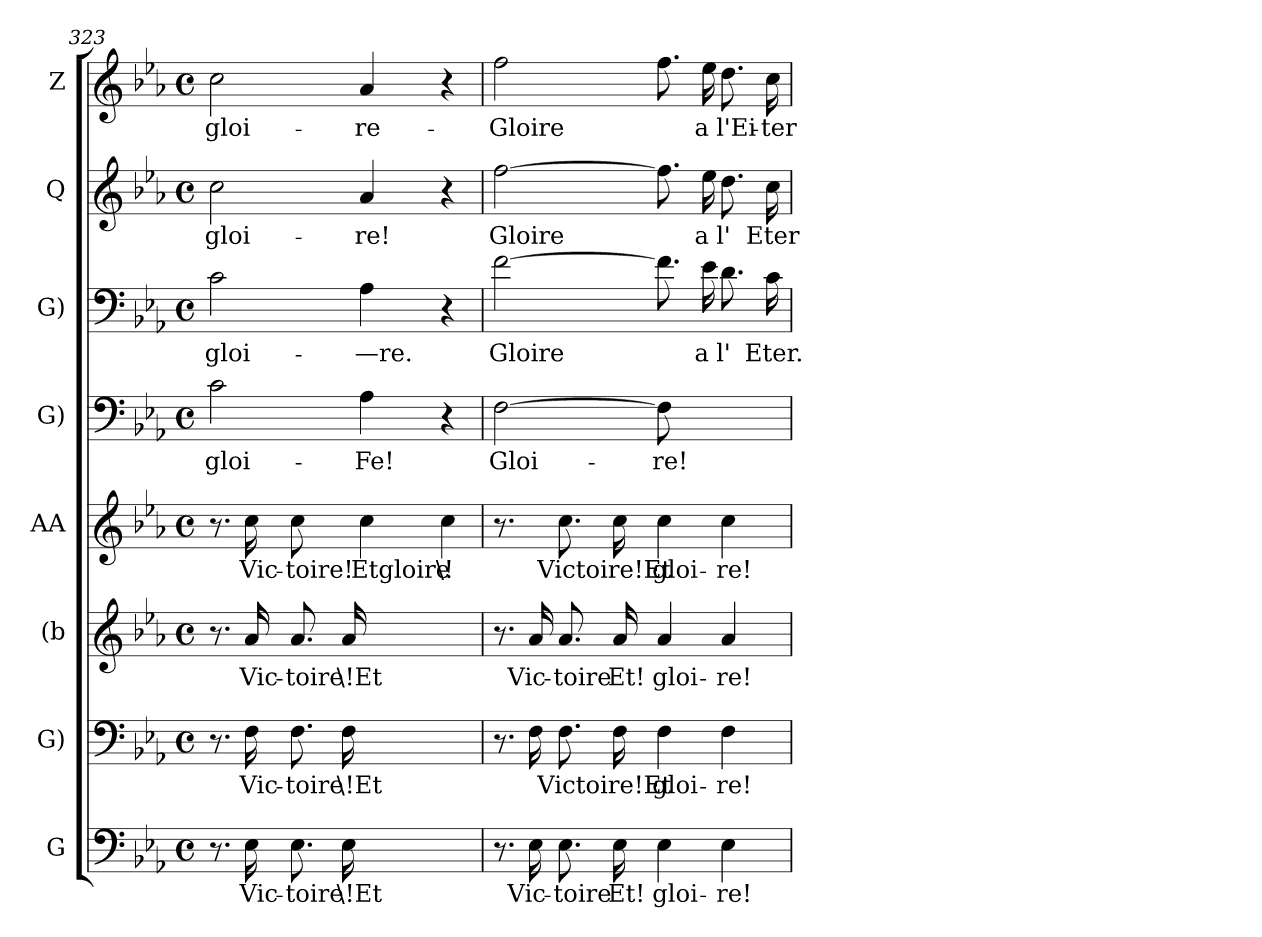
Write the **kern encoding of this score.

**kern	**text	**kern	**text	**kern	**text	**kern	**text	**kern	**text	**kern	**text	**kern	**text	**kern	**text
*part8	*part8	*part7	*part7	*part6	*part6	*part5	*part5	*part4	*part4	*part3	*part3	*part2	*part2	*part1	*part1
*staff8	*staff8	*staff7	*staff7	*staff6	*staff6	*staff5	*staff5	*staff4	*staff4	*staff3	*staff3	*staff2	*staff2	*staff1	*staff1
*I"G	*	*I"G)	*	*I"(b	*	*I"AA	*	*I"G)	*	*I"G)	*	*I"Q	*	*I"Z	*
*clefF4	*	*clefF4	*	*clefG2	*	*clefG2	*	*clefF4	*	*clefF4	*	*clefG2	*	*clefG2	*
*k[b-e-a-]	*	*k[b-e-a-]	*	*k[b-e-a-]	*	*k[b-e-a-]	*	*k[b-e-a-]	*	*k[b-e-a-]	*	*k[b-e-a-]	*	*k[b-e-a-]	*
*M4/4	*	*M4/4	*	*M4/4	*	*M4/4	*	*M4/4	*	*M4/4	*	*M4/4	*	*M4/4	*
*met(c)	*	*met(c)	*	*met(c)	*	*met(c)	*	*met(c)	*	*met(c)	*	*met(c)	*	*met(c)	*
=323	=323	=323	=323	=323	=323	=323	=323	=323	=323	=323	=323	=323	=323	=323	=323
8.r	.	8.r	.	8.r	.	8.r	.	2ci\	gloi-	2ci\	gloi-	2cci\	gloi-	2cci\	gloi-
16E-i\	Vic-	16Fi\	Vic-	16a-i/	Vic-	16cci\	Vic-	.	.	.	.	.	.	.	.
8.E-i\	toire	8.Fi\	toire	8.a-i/	toire	8cci\	toire!	.	.	.	.	.	.	.	.
.	.	.	.	.	.	8ryy	.	.	.	.	.	.	.	.	.
16E-i\	\!Et	16Fi\	\!Et	16a-i/	\!Et	.	.	.	.	.	.	.	.	.	.
2ryy	.	2ryy	.	2ryy	.	4cci\	Etgloire	4A-i\	Fe!	4A-i\	—re.	4a-i/	re!	4a-i/	re-
.	.	.	.	.	.	4cci\	\!	4r	.	4r	.	4r	.	4r	.
=324	=324	=324	=324	=324	=324	=324	=324	=324	=324	=324	=324	=324	=324	=324	=324
8.r	.	8.r	.	8.r	.	8.r	.	[2Fi\	Gloi-	[2fi\	Gloire	[2ffi\	Gloire	2ffi\	Gloire
16E-i\	Vic-	16Fi\	.	16a-i/	Vic-	16ryy	.	.	.	.	.	.	.	.	.
8.E-i\	toire	8.Fi\	Victoire!Et	8.a-i/	toire	8.cci\	Victoire!Et	.	.	.	.	.	.	.	.
16E-i\	Et!	16Fi\	.	16a-i/	Et!	16cci\	.	.	.	.	.	.	.	.	.
4E-i\	gloi-	4Fi\	gloi-	4a-i/	gloi-	4cci\	gloi-	8Fi\]	re!	8.fi\]	.	8.ffi\]	.	8.ffi\	.
.	.	.	.	.	.	.	.	4.ryy	.	.	.	.	.	.	.
.	.	.	.	.	.	.	.	.	.	16e-i\	a	16ee-i\	a	16ee-i\	a
4E-i\	re!	4Fi\	re!	4a-i/	re!	4cci\	re!	.	.	8.di\	l'	8.ddi\	l'	8.ddi\	l'Ei-
.	.	.	.	.	.	.	.	.	.	16ci\	Eter.	16cci\	Eter	16cci\	ter
=	=	=	=	=	=	=	=	=	=	=	=	=	=	=	=
*-	*-	*-	*-	*-	*-	*-	*-	*-	*-	*-	*-	*-	*-	*-	*-
